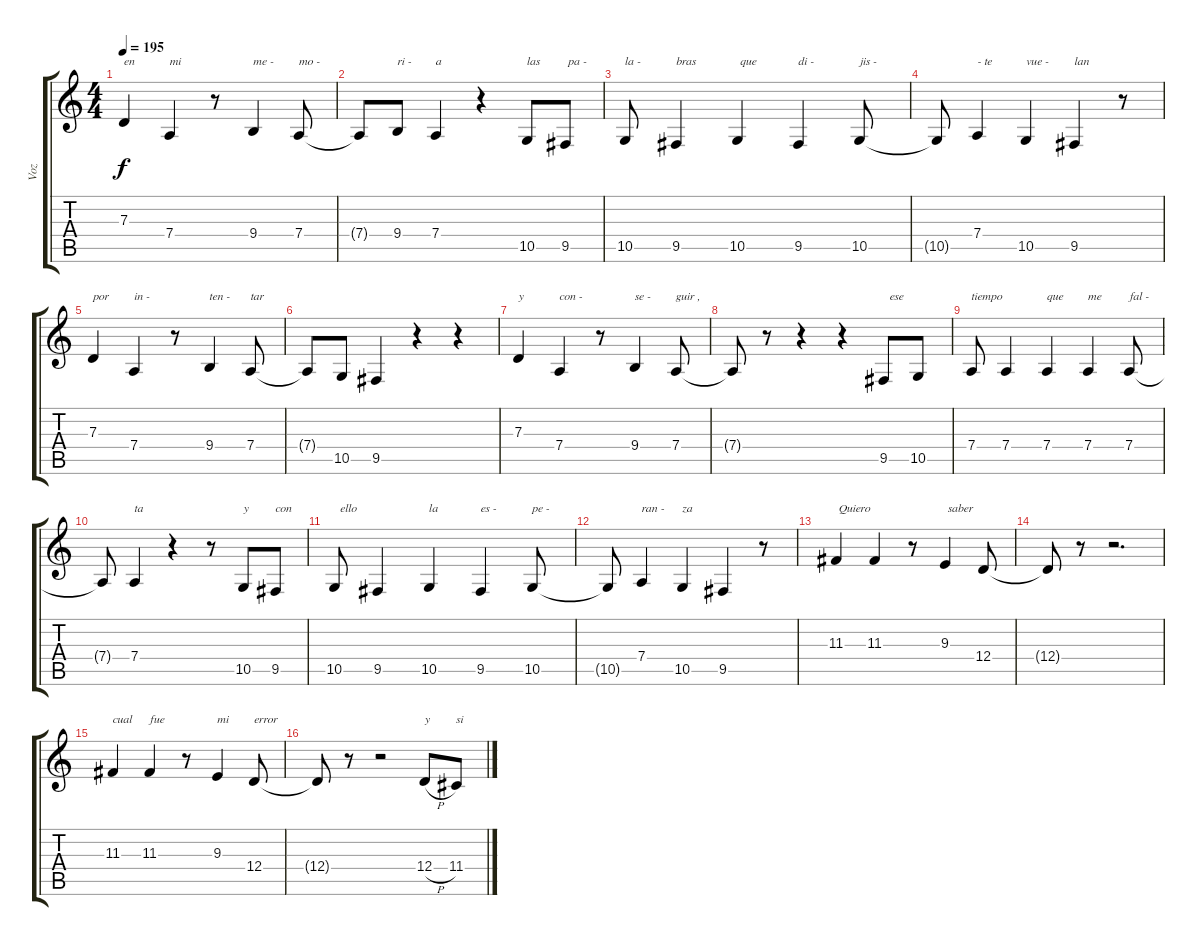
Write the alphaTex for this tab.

\track ("Voz" "Voz") {instrument synthbrass2}
\staff {score tabs}
\tuning (E4 B3 G3 D3 A2 E2) {hide}
\ts (4 4)
\tempo 195
\clef g2
\ks c
7.3.4{txt "en" dy f} 7.4.4{txt "mi"} r.8 9.4.4{txt "me -"} 7.4.8{txt "mo -"} |
7.4{t}.8 9.4.8{txt "ri -"} 7.4.4{txt "a"} r.4 10.5.8{txt "las"} 9.5.8{txt " pa -"} |
10.5.8{txt "la -"} 9.5.4{txt "bras"} 10.5.4{txt " que"} 9.5.4{txt "di -"} 10.5.8{txt "jis -"} |
10.5{t}.8 7.4.4{txt "- te"} 10.5.4{txt "vue -"} 9.5.4{txt "lan"} r.8 |
7.3.4{txt "por"} 7.4.4{txt "in -"} r.8 9.4.4{txt "ten -"} 7.4.8{txt "tar"} |
7.4{t}.8 10.5.8 9.5.4 r.4 r.4 |
7.3.4{txt "y"} 7.4.4{txt "con -"} r.8 9.4.4{txt "se -"} 7.4.8{txt "guir ,"} |
7.4{t}.8 r.8 r.4 r.4 9.5.8{txt "  ese"} 10.5.8 |
7.4.8{txt "tiempo"} 7.4.4 7.4.4{txt "que"} 7.4.4{txt "me"} 7.4.8{txt "fal -"} |
7.4{t}.8 7.4.4{txt "ta"} r.4 r.8 10.5.8{txt "y"} 9.5.8{txt "con"} |
10.5.8{txt "  ello"} 9.5.4 10.5.4{txt "la"} 9.5.4{txt "es -"} 10.5.8{txt "pe -"} |
10.5{t}.8 7.4.4{txt "ran -"} 10.5.4{txt "za"} 9.5.4 r.8 |
11.3.4{txt " Quiero"} 11.3.4 r.8 9.3.4{txt " saber"} 12.4.8 |
12.4{t}.8 r.8 r.2{d} |
11.3.4{txt "cual"} 11.3.4{txt "fue"} r.8 9.3.4{txt "mi"} 12.4.8{txt "error"} |
12.4{t}.8 r.8 r.2 12.4{h}.8{txt "y"} 11.4.8{txt "si"}
